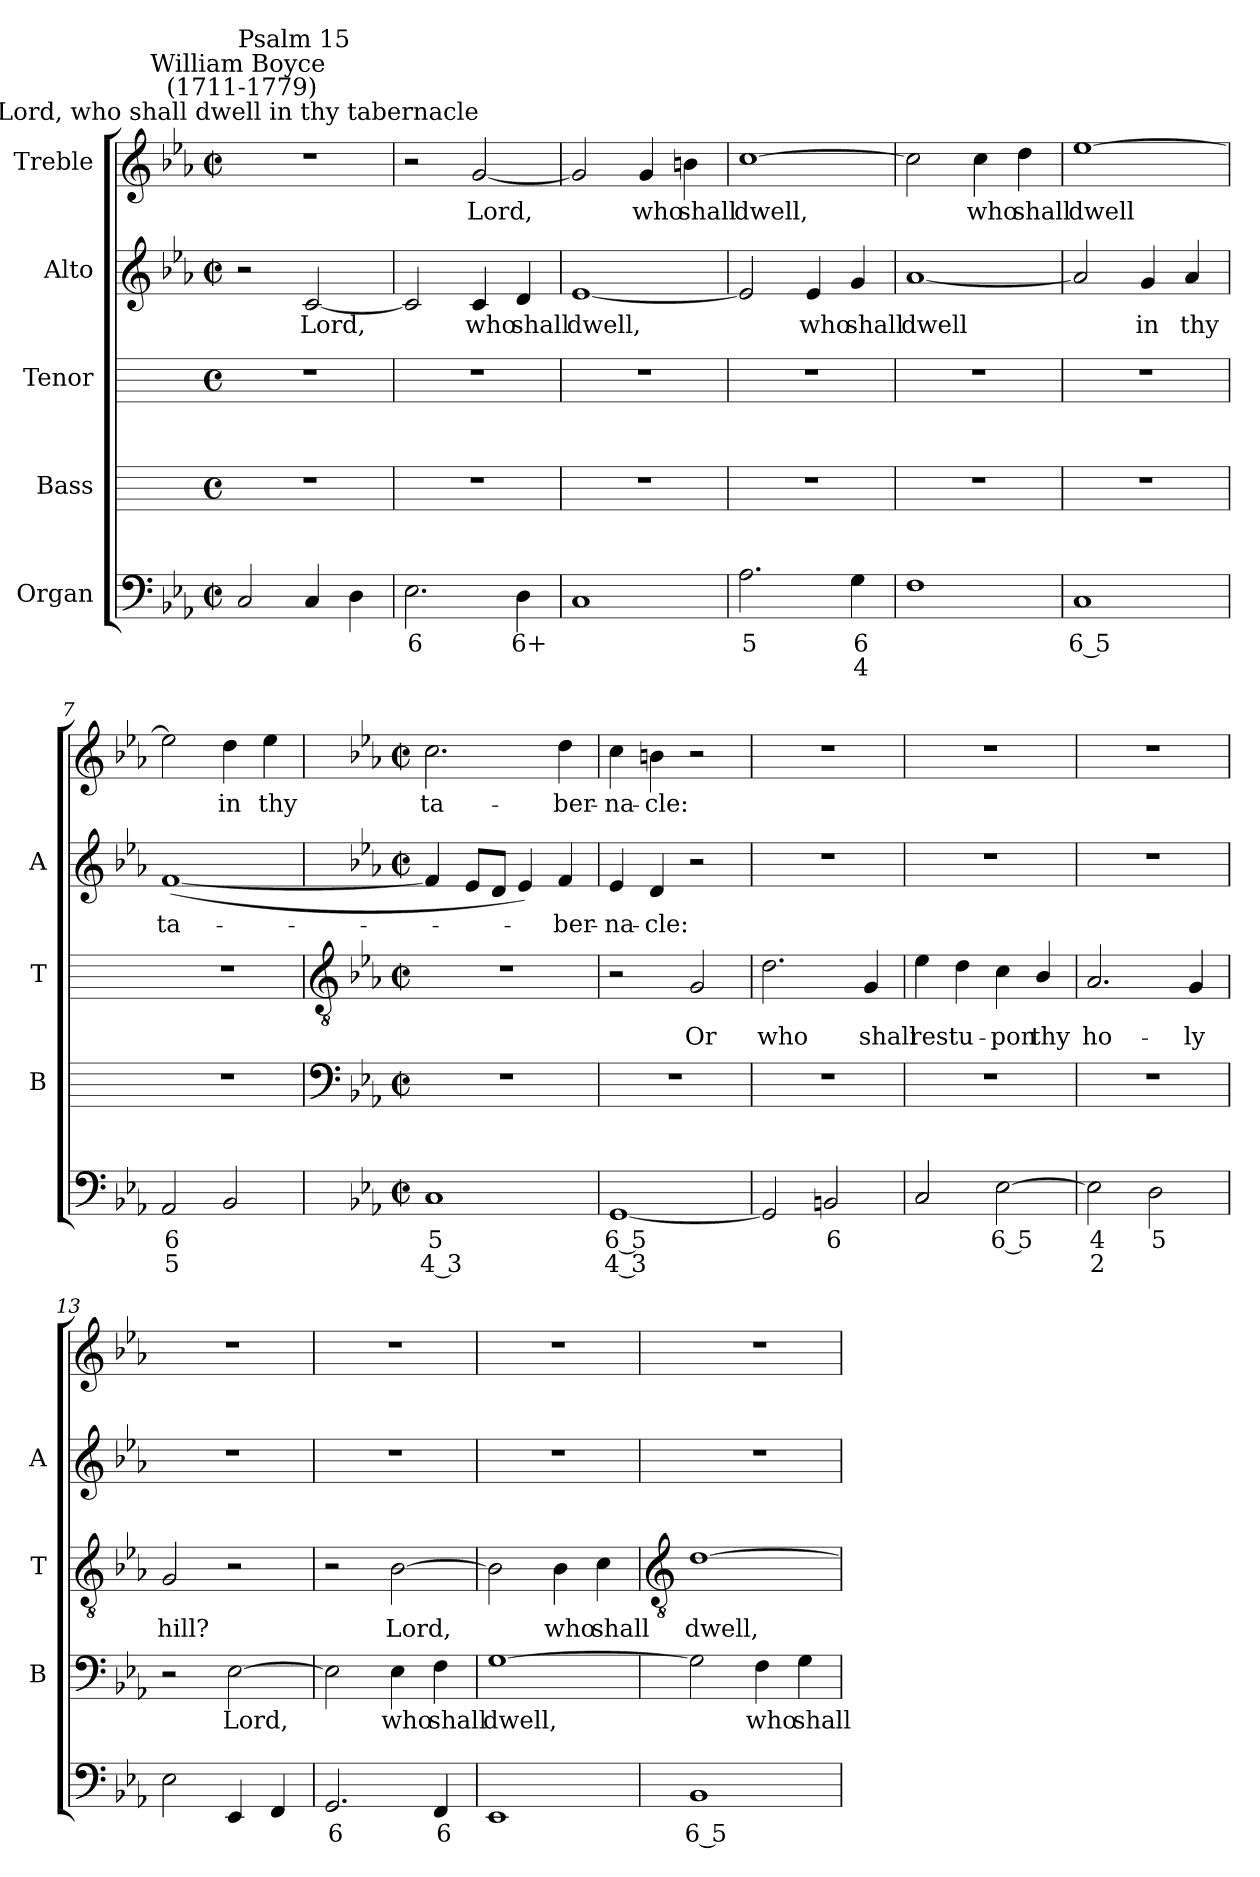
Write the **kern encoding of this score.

**kern	**text	**text	**kern	**text	**kern	**text	**kern	**text	**kern	**text
*part5	*part5	*part5	*part4	*part4	*part3	*part3	*part2	*part2	*part1	*part1
*staff5	*staff5	*staff5	*staff4	*staff4	*staff3	*staff3	*staff2	*staff2	*staff1	*staff1
*I"Organ	*	*	*I"Bass	*	*I"Tenor	*	*I"Alto	*	*I"Treble	*
*	*	*	*I'B	*	*I'T	*	*I'A	*	*	*
*clefF4	*	*	*	*	*	*	*clefG2	*	*clefG2	*
*k[b-e-a-]	*	*	*	*	*	*	*k[b-e-a-]	*	*k[b-e-a-]	*
*E-:	*	*	*	*	*	*	*E-:	*	*E-:	*
*M2/2	*	*	*M4/4	*	*M4/4	*	*M2/2	*	*M2/2	*
*met(c|)	*	*	*met(c)	*	*met(c)	*	*met(c|)	*	*met(c|)	*
=1	=1	=1	=1	=1	=1	=1	=1	=1	=1	=1
!	!	!	!	!	!	!	!	!	!LO:TX:a:cj:t=Lord, who shall dwell in thy tabernacle	!
!	!	!	!	!	!	!	!	!	!LO:TX:a:cj:t=William Boyce\n (1711-1779)	!
!	!	!	!	!	!	!	!	!	!LO:TX:a:t=Psalm 15	!
2C	.	.	1r	.	1r	.	2r	.	1r	.
!	!	!	!	!	!	!	!	!LO:LY:b	!	!
4C	.	.	.	.	.	.	[2c	Lord,	.	.
4D	.	.	.	.	.	.	.	.	.	.
=2	=2	=2	=2	=2	=2	=2	=2	=2	=2	=2
!	!LO:LY:b	!	!	!	!	!	!	!	!	!
2.E-	6	.	1r	.	1r	.	2c]	.	2r	.
!	!	!	!	!	!	!	!	!LO:LY:b	!	!LO:LY:b
.	.	.	.	.	.	.	4c	who	[2g	Lord,
!	!LO:LY:b	!	!	!	!	!	!	!LO:LY:b	!	!
4D	6+	.	.	.	.	.	4d	shall	.	.
=3	=3	=3	=3	=3	=3	=3	=3	=3	=3	=3
!	!	!	!	!	!	!	!	!LO:LY:b	!	!
1C	.	.	1r	.	1r	.	[1e-	dwell,	2g]	.
!	!	!	!	!	!	!	!	!	!	!LO:LY:b
.	.	.	.	.	.	.	.	.	4g	who
!	!	!	!	!	!	!	!	!	!	!LO:LY:b
.	.	.	.	.	.	.	.	.	4bn	shall
=4	=4	=4	=4	=4	=4	=4	=4	=4	=4	=4
!	!LO:LY:b	!	!	!	!	!	!	!	!	!LO:LY:b
2.A-	5	.	1r	.	1r	.	2e-]	.	[1cc	dwell,
!	!	!	!	!	!	!	!	!LO:LY:b	!	!
.	.	.	.	.	.	.	4e-	who	.	.
!	!LO:LY:b	!LO:LY:b	!	!	!	!	!	!LO:LY:b	!	!
4G	6	4	.	.	.	.	4g	shall	.	.
=5	=5	=5	=5	=5	=5	=5	=5	=5	=5	=5
!	!	!	!	!	!	!	!	!LO:LY:b	!	!
1F	.	.	1r	.	1r	.	[1a-	dwell	2cc]	.
!	!	!	!	!	!	!	!	!	!	!LO:LY:b
.	.	.	.	.	.	.	.	.	4cc	who
!	!	!	!	!	!	!	!	!	!	!LO:LY:b
.	.	.	.	.	.	.	.	.	4dd	shall
=6	=6	=6	=6	=6	=6	=6	=6	=6	=6	=6
!	!LO:LY:b	!	!	!	!	!	!	!	!	!LO:LY:b
1C	6 5	.	1r	.	1r	.	2a-]	.	[1ee-	dwell
!	!	!	!	!	!	!	!	!LO:LY:b	!	!
.	.	.	.	.	.	.	4g	in	.	.
!	!	!	!	!	!	!	!	!LO:LY:b	!	!
.	.	.	.	.	.	.	4a-	thy	.	.
=7	=7	=7	=7	=7	=7	=7	=7	=7	=7	=7
!	!LO:LY:b	!LO:LY:b	!	!	!	!	!	!LO:LY:b	!	!
2AA-	6	5	1r	.	1r	.	(<[1f	ta-	2ee-]	.
!	!	!	!	!	!	!	!	!	!	!LO:LY:b
2BB-	.	.	.	.	.	.	.	.	4dd	in
!	!	!	!	!	!	!	!	!	!	!LO:LY:b
.	.	.	.	.	.	.	.	.	4ee-	thy
!!LO:LB:g=z
=8	=8	=8	=8	=8	=8	=8	=8	=8	=8	=8
*	*	*	*clefF4	*	*clefGv2	*	*	*	*	*
*	*	*	*k[b-e-a-]	*	*k[b-e-a-]	*	*	*	*	*
*	*	*	*E-:	*	*E-:	*	*	*	*	*
*M2/2	*	*	*M2/2	*	*M2/2	*	*M2/2	*	*M2/2	*
*met(c|)	*	*	*met(c|)	*	*met(c|)	*	*met(c|)	*	*met(c|)	*
!	!LO:LY:b	!LO:LY:b	!	!	!	!	!	!	!	!LO:LY:b
1C	5	4 3	1r	.	1r	.	4f]	.	2.cc	ta-
.	.	.	.	.	.	.	8e-L	.	.	.
.	.	.	.	.	.	.	8dJ	.	.	.
.	.	.	.	.	.	.	4e-)	.	.	.
!	!	!	!	!	!	!	!	!LO:LY:b	!	!LO:LY:b
.	.	.	.	.	.	.	4f	ber-	4dd	-ber-
=9	=9	=9	=9	=9	=9	=9	=9	=9	=9	=9
!	!LO:LY:b	!LO:LY:b	!	!	!	!	!	!LO:LY:b	!	!LO:LY:b
[1GG	6 5	4 3	1r	.	2r	.	4e-	-na-	4cc	-na-
!	!	!	!	!	!	!	!	!LO:LY:b	!	!LO:LY:b
.	.	.	.	.	.	.	4d	-cle:	4bn	-cle:
!	!	!	!	!	!	!LO:LY:b	!	!	!	!
.	.	.	.	.	2G	Or	2r	.	2r	.
=10	=10	=10	=10	=10	=10	=10	=10	=10	=10	=10
!	!	!	!	!	!	!LO:LY:b	!	!	!	!
2GG]	.	.	1r	.	2.d	who	1r	.	1r	.
!	!LO:LY:b	!	!	!	!	!	!	!	!	!
2BBn	6	.	.	.	.	.	.	.	.	.
!	!	!	!	!	!	!LO:LY:b	!	!	!	!
.	.	.	.	.	4G	shall	.	.	.	.
=11	=11	=11	=11	=11	=11	=11	=11	=11	=11	=11
!	!	!	!	!	!	!LO:LY:b	!	!	!	!
2C	.	.	1r	.	4e-	rest	1r	.	1r	.
!	!	!	!	!	!	!LO:LY:b	!	!	!	!
.	.	.	.	.	4d	u-	.	.	.	.
!	!LO:LY:b	!	!	!	!	!LO:LY:b	!	!	!	!
[2E-	6 5	.	.	.	4c	-pon	.	.	.	.
!	!	!	!	!	!	!LO:LY:b	!	!	!	!
.	.	.	.	.	4B-/	thy	.	.	.	.
=12	=12	=12	=12	=12	=12	=12	=12	=12	=12	=12
!	!LO:LY:b	!LO:LY:b	!	!	!	!LO:LY:b	!	!	!	!
2E-]	4	2	1r	.	2.A-	ho-	1r	.	1r	.
!	!LO:LY:b	!	!	!	!	!	!	!	!	!
2D	5	.	.	.	.	.	.	.	.	.
!	!	!	!	!	!	!LO:LY:b	!	!	!	!
.	.	.	.	.	4G	-ly	.	.	.	.
=13	=13	=13	=13	=13	=13	=13	=13	=13	=13	=13
!	!	!	!	!	!	!LO:LY:b	!	!	!	!
2E-	.	.	2r	.	2G	hill?	1r	.	1r	.
!	!	!	!	!LO:LY:b	!	!	!	!	!	!
4EE-	.	.	[2E-	Lord,	2r	.	.	.	.	.
4FF	.	.	.	.	.	.	.	.	.	.
=14	=14	=14	=14	=14	=14	=14	=14	=14	=14	=14
!	!LO:LY:b	!	!	!	!	!	!	!	!	!
2.GG	6	.	2E-]	.	2r	.	1r	.	1r	.
!	!	!	!	!LO:LY:b	!	!LO:LY:b	!	!	!	!
.	.	.	4E-	who	[2B-	Lord,	.	.	.	.
!	!LO:LY:b	!	!	!LO:LY:b	!	!	!	!	!	!
4FF	6	.	4F	shall	.	.	.	.	.	.
=15	=15	=15	=15	=15	=15	=15	=15	=15	=15	=15
!	!	!	!	!LO:LY:b	!	!	!	!	!	!
1EE-	.	.	[1G	dwell,	2B-]	.	1r	.	1r	.
!	!	!	!	!	!	!LO:LY:b	!	!	!	!
.	.	.	.	.	4B-	who	.	.	.	.
!	!	!	!	!	!	!LO:LY:b	!	!	!	!
.	.	.	.	.	4c	shall	.	.	.	.
!!LO:LB:g=z
=16	=16	=16	=16	=16	=16	=16	=16	=16	=16	=16
*	*	*	*	*	*clefGv2	*	*	*	*	*
!	!LO:LY:b	!	!	!	!	!LO:LY:b	!	!	!	!
1BB-	6 5	.	2G]	.	[1d	dwell,	1r	.	1r	.
!	!	!	!	!LO:LY:b	!	!	!	!	!	!
.	.	.	4F	who	.	.	.	.	.	.
!	!	!	!	!LO:LY:b	!	!	!	!	!	!
.	.	.	4G	shall	.	.	.	.	.	.
=	=	=	=	=	=	=	=	=	=	=
*-	*-	*-	*-	*-	*-	*-	*-	*-	*-	*-
